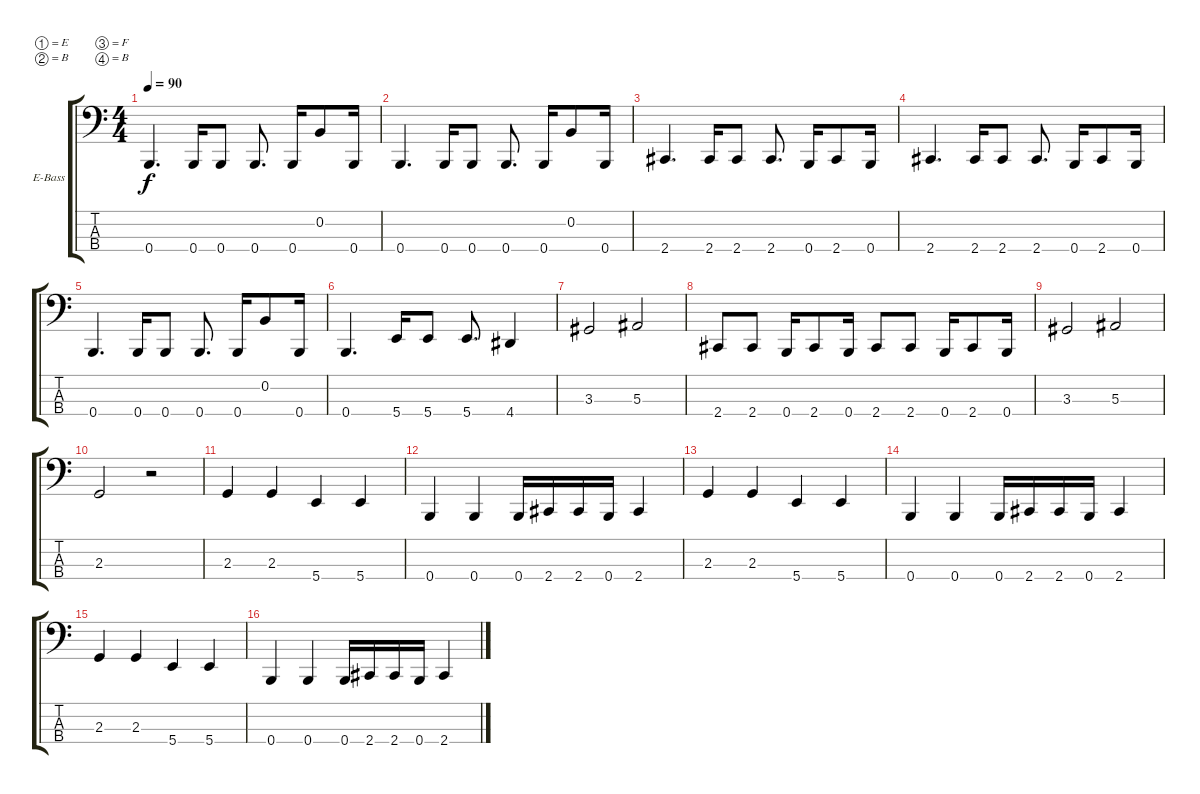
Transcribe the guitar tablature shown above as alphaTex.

\defaultSystemsLayout 4
\bracketExtendMode groupsimilarinstruments
\firstSystemTrackNameOrientation horizontal
\otherSystemsTrackNameOrientation horizontal
\track ("Electric Bass" "E-Bass") {instrument electricbassfinger}
\staff {score tabs}
\tuning (E2 B1 F1 B0)
\ts (4 4)
\tempo 90
\clef f4
\ks c
0.4.4{d dy f} 0.4.16 0.4.8 0.4.8{d} 0.4.16 0.2.8 0.4.16 |
0.4.4{d} 0.4.16 0.4.8 0.4.8{d} 0.4.16 0.2.8 0.4.16 |
2.4.4{d} 2.4.16 2.4.8 2.4.8{d} 0.4.16 2.4.8 0.4.16 |
2.4.4{d} 2.4.16 2.4.8 2.4.8{d} 0.4.16 2.4.8 0.4.16 |
0.4.4{d} 0.4.16 0.4.8 0.4.8{d} 0.4.16 0.2.8 0.4.16 |
0.4.4{d} 5.4.16 5.4.8 5.4.8{d} 4.4.4 |
3.3.2 5.3.2 |
2.4.8 2.4.8 0.4.16 2.4.8 0.4.16 2.4.8 2.4.8 0.4.16 2.4.8 0.4.16 |
3.3.2 5.3.2 |
2.3.2 r.2 |
2.3.4 2.3.4 5.4.4 5.4.4 |
0.4.4 0.4.4 0.4.16 2.4.16 2.4.16 0.4.16 2.4.4 |
2.3.4 2.3.4 5.4.4 5.4.4 |
0.4.4 0.4.4 0.4.16 2.4.16 2.4.16 0.4.16 2.4.4 |
2.3.4 2.3.4 5.4.4 5.4.4 |
0.4.4 0.4.4 0.4.16 2.4.16 2.4.16 0.4.16 2.4.4
